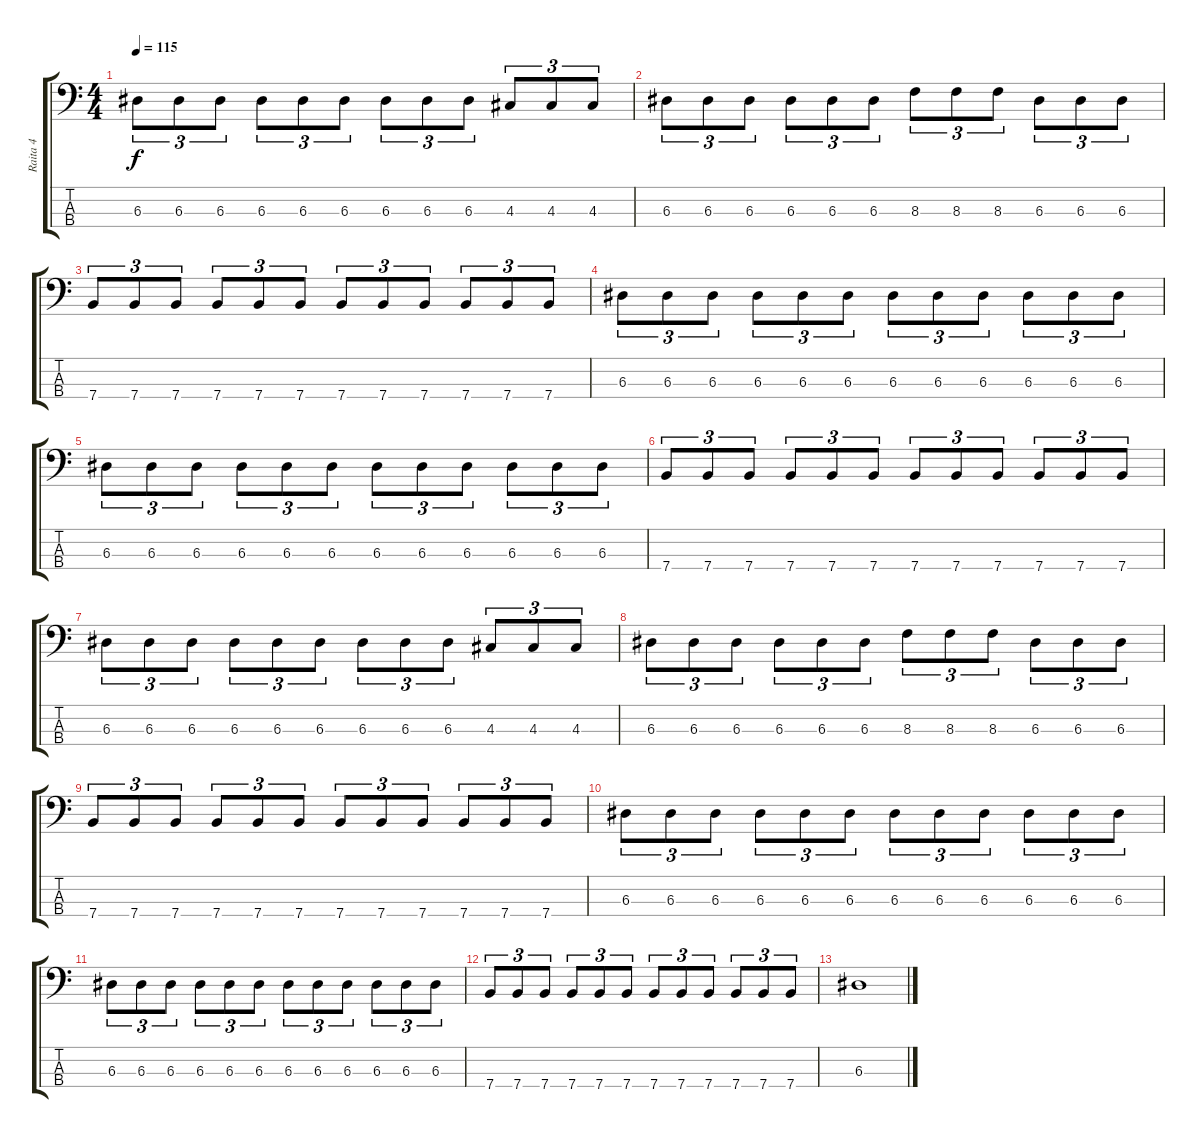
\track ("Raita 4" "Raita 4") {instrument synthbass2}
\staff {score tabs}
\tuning (G2 D2 A1 E1) {hide}
\ts (4 4)
\tempo 115
\clef f4
\ks c
6.3.8{tu (3 2) dy f} 6.3.8{tu (3 2)} 6.3.8{tu (3 2)} 6.3.8{tu (3 2)} 6.3.8{tu (3 2)} 6.3.8{tu (3 2)} 6.3.8{tu (3 2)} 6.3.8{tu (3 2)} 6.3.8{tu (3 2)} 4.3.8{tu (3 2)} 4.3.8{tu (3 2)} 4.3.8{tu (3 2)} |
6.3.8{tu (3 2)} 6.3.8{tu (3 2)} 6.3.8{tu (3 2)} 6.3.8{tu (3 2)} 6.3.8{tu (3 2)} 6.3.8{tu (3 2)} 8.3.8{tu (3 2)} 8.3.8{tu (3 2)} 8.3.8{tu (3 2)} 6.3.8{tu (3 2)} 6.3.8{tu (3 2)} 6.3.8{tu (3 2)} |
7.4.8{tu (3 2)} 7.4.8{tu (3 2)} 7.4.8{tu (3 2)} 7.4.8{tu (3 2)} 7.4.8{tu (3 2)} 7.4.8{tu (3 2)} 7.4.8{tu (3 2)} 7.4.8{tu (3 2)} 7.4.8{tu (3 2)} 7.4.8{tu (3 2)} 7.4.8{tu (3 2)} 7.4.8{tu (3 2)} |
6.3.8{tu (3 2)} 6.3.8{tu (3 2)} 6.3.8{tu (3 2)} 6.3.8{tu (3 2)} 6.3.8{tu (3 2)} 6.3.8{tu (3 2)} 6.3.8{tu (3 2)} 6.3.8{tu (3 2)} 6.3.8{tu (3 2)} 6.3.8{tu (3 2)} 6.3.8{tu (3 2)} 6.3.8{tu (3 2)} |
6.3.8{tu (3 2)} 6.3.8{tu (3 2)} 6.3.8{tu (3 2)} 6.3.8{tu (3 2)} 6.3.8{tu (3 2)} 6.3.8{tu (3 2)} 6.3.8{tu (3 2)} 6.3.8{tu (3 2)} 6.3.8{tu (3 2)} 6.3.8{tu (3 2)} 6.3.8{tu (3 2)} 6.3.8{tu (3 2)} |
7.4.8{tu (3 2)} 7.4.8{tu (3 2)} 7.4.8{tu (3 2)} 7.4.8{tu (3 2)} 7.4.8{tu (3 2)} 7.4.8{tu (3 2)} 7.4.8{tu (3 2)} 7.4.8{tu (3 2)} 7.4.8{tu (3 2)} 7.4.8{tu (3 2)} 7.4.8{tu (3 2)} 7.4.8{tu (3 2)} |
6.3.8{tu (3 2)} 6.3.8{tu (3 2)} 6.3.8{tu (3 2)} 6.3.8{tu (3 2)} 6.3.8{tu (3 2)} 6.3.8{tu (3 2)} 6.3.8{tu (3 2)} 6.3.8{tu (3 2)} 6.3.8{tu (3 2)} 4.3.8{tu (3 2)} 4.3.8{tu (3 2)} 4.3.8{tu (3 2)} |
6.3.8{tu (3 2)} 6.3.8{tu (3 2)} 6.3.8{tu (3 2)} 6.3.8{tu (3 2)} 6.3.8{tu (3 2)} 6.3.8{tu (3 2)} 8.3.8{tu (3 2)} 8.3.8{tu (3 2)} 8.3.8{tu (3 2)} 6.3.8{tu (3 2)} 6.3.8{tu (3 2)} 6.3.8{tu (3 2)} |
7.4.8{tu (3 2)} 7.4.8{tu (3 2)} 7.4.8{tu (3 2)} 7.4.8{tu (3 2)} 7.4.8{tu (3 2)} 7.4.8{tu (3 2)} 7.4.8{tu (3 2)} 7.4.8{tu (3 2)} 7.4.8{tu (3 2)} 7.4.8{tu (3 2)} 7.4.8{tu (3 2)} 7.4.8{tu (3 2)} |
6.3.8{tu (3 2)} 6.3.8{tu (3 2)} 6.3.8{tu (3 2)} 6.3.8{tu (3 2)} 6.3.8{tu (3 2)} 6.3.8{tu (3 2)} 6.3.8{tu (3 2)} 6.3.8{tu (3 2)} 6.3.8{tu (3 2)} 6.3.8{tu (3 2)} 6.3.8{tu (3 2)} 6.3.8{tu (3 2)} |
6.3.8{tu (3 2)} 6.3.8{tu (3 2)} 6.3.8{tu (3 2)} 6.3.8{tu (3 2)} 6.3.8{tu (3 2)} 6.3.8{tu (3 2)} 6.3.8{tu (3 2)} 6.3.8{tu (3 2)} 6.3.8{tu (3 2)} 6.3.8{tu (3 2)} 6.3.8{tu (3 2)} 6.3.8{tu (3 2)} |
7.4.8{tu (3 2)} 7.4.8{tu (3 2)} 7.4.8{tu (3 2)} 7.4.8{tu (3 2)} 7.4.8{tu (3 2)} 7.4.8{tu (3 2)} 7.4.8{tu (3 2)} 7.4.8{tu (3 2)} 7.4.8{tu (3 2)} 7.4.8{tu (3 2)} 7.4.8{tu (3 2)} 7.4.8{tu (3 2)} |
6.3.1
